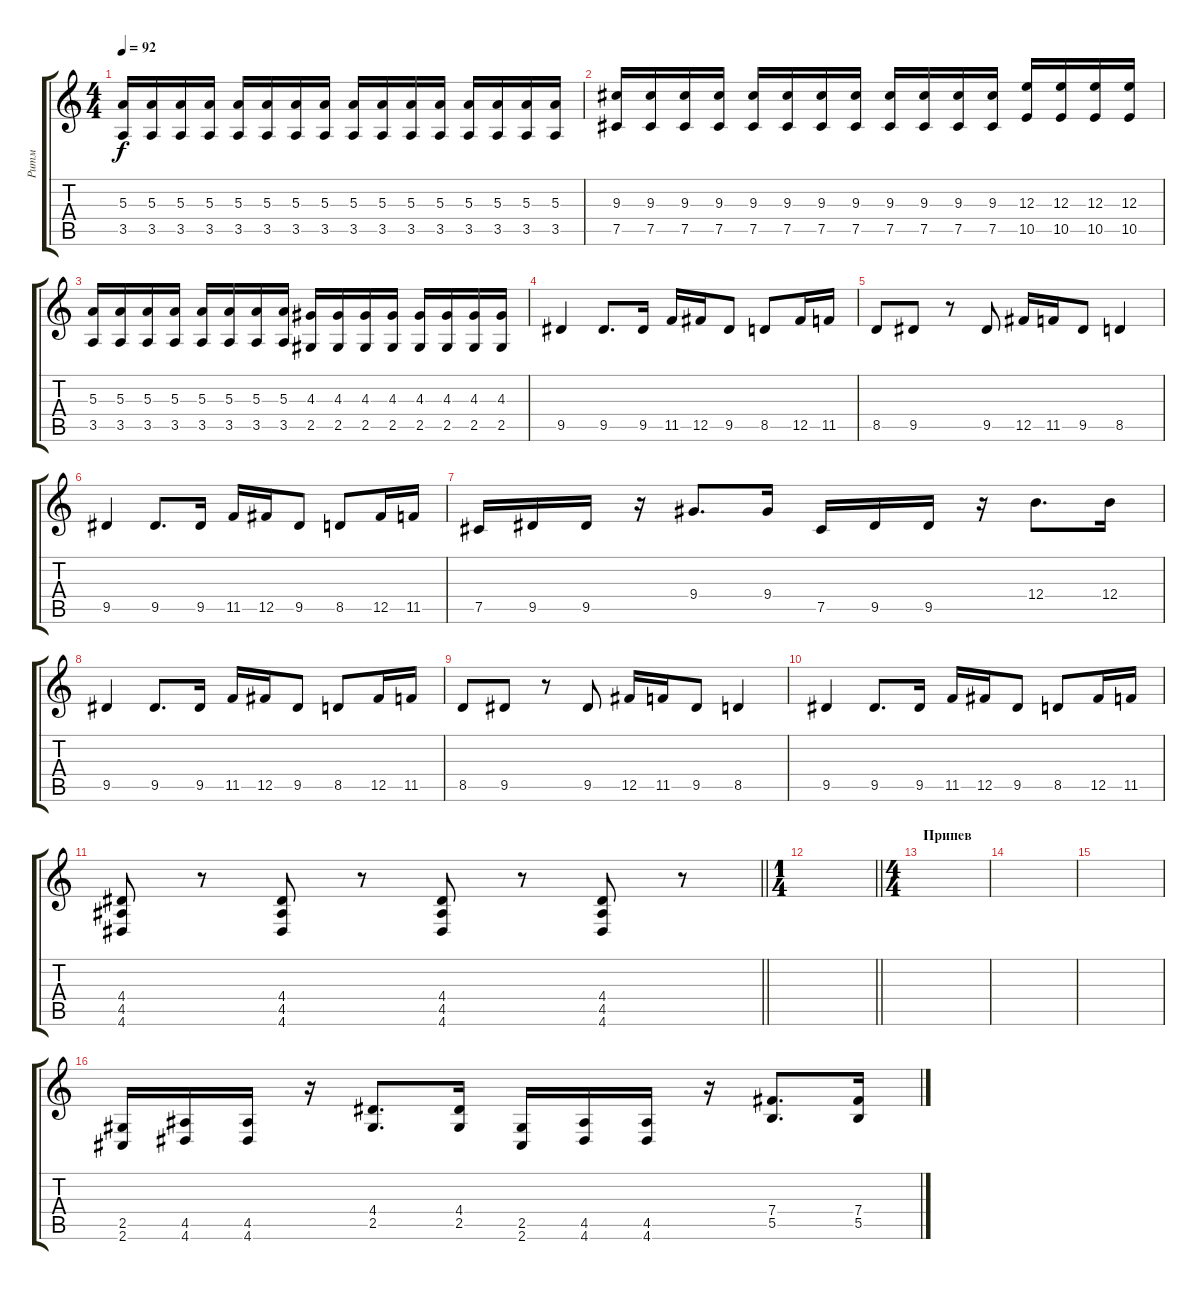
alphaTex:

\track ("Ритм" "Ритм") {instrument distortionguitar}
\staff {score tabs}
\tuning (Db4 Ab3 E3 B2 Gb2 B1) {hide}
\ts (4 4)
\tempo 92
\clef g2
\ks c
(5.3 3.5).16{dy f} (5.3 3.5).16 (5.3 3.5).16 (5.3 3.5).16 (5.3 3.5).16 (5.3 3.5).16 (5.3 3.5).16 (5.3 3.5).16 (5.3 3.5).16 (5.3 3.5).16 (5.3 3.5).16 (5.3 3.5).16 (5.3 3.5).16 (5.3 3.5).16 (5.3 3.5).16 (5.3 3.5).16 |
(9.3 7.5).16 (9.3 7.5).16 (9.3 7.5).16 (9.3 7.5).16 (9.3 7.5).16 (9.3 7.5).16 (9.3 7.5).16 (9.3 7.5).16 (9.3 7.5).16 (9.3 7.5).16 (9.3 7.5).16 (9.3 7.5).16 (12.3 10.5).16 (12.3 10.5).16 (12.3 10.5).16 (12.3 10.5).16 |
(5.3 3.5).16 (5.3 3.5).16 (5.3 3.5).16 (5.3 3.5).16 (5.3 3.5).16 (5.3 3.5).16 (5.3 3.5).16 (5.3 3.5).16 (4.3 2.5).16 (4.3 2.5).16 (4.3 2.5).16 (4.3 2.5).16 (4.3 2.5).16 (4.3 2.5).16 (4.3 2.5).16 (4.3 2.5).16 |
9.5.4 9.5.8{d} 9.5.16 11.5.16 12.5.16 9.5.8 8.5.8 12.5.16 11.5.16 |
8.5.8 9.5.8 r.8 9.5.8 12.5.16 11.5.16 9.5.8 8.5.4 |
9.5.4 9.5.8{d} 9.5.16 11.5.16 12.5.16 9.5.8 8.5.8 12.5.16 11.5.16 |
7.5.16 9.5.16 9.5.16 r.16 9.4.8{d} 9.4.16 7.5.16 9.5.16 9.5.16 r.16 12.4.8{d} 12.4.16 |
9.5.4 9.5.8{d} 9.5.16 11.5.16 12.5.16 9.5.8 8.5.8 12.5.16 11.5.16 |
8.5.8 9.5.8 r.8 9.5.8 12.5.16 11.5.16 9.5.8 8.5.4 |
9.5.4 9.5.8{d} 9.5.16 11.5.16 12.5.16 9.5.8 8.5.8 12.5.16 11.5.16 |
\barLineRight lightlight
(4.4 4.5 4.6).8 r.8 (4.4 4.5 4.6).8 r.8 (4.4 4.5 4.6).8 r.8 (4.4 4.5 4.6).8 r.8 |
\ts (1 4)
\barLineRight lightlight
|
\ts (4 4)
\section ("" "Припев")
|
|
|
(2.5 2.6).16 (4.5 4.6).16 (4.5 4.6).16 r.16 (4.4 2.5).8{d} (4.4 2.5).16 (2.5 2.6).16 (4.5 4.6).16 (4.5 4.6).16 r.16 (7.4 5.5).8{d} (7.4 5.5).16
